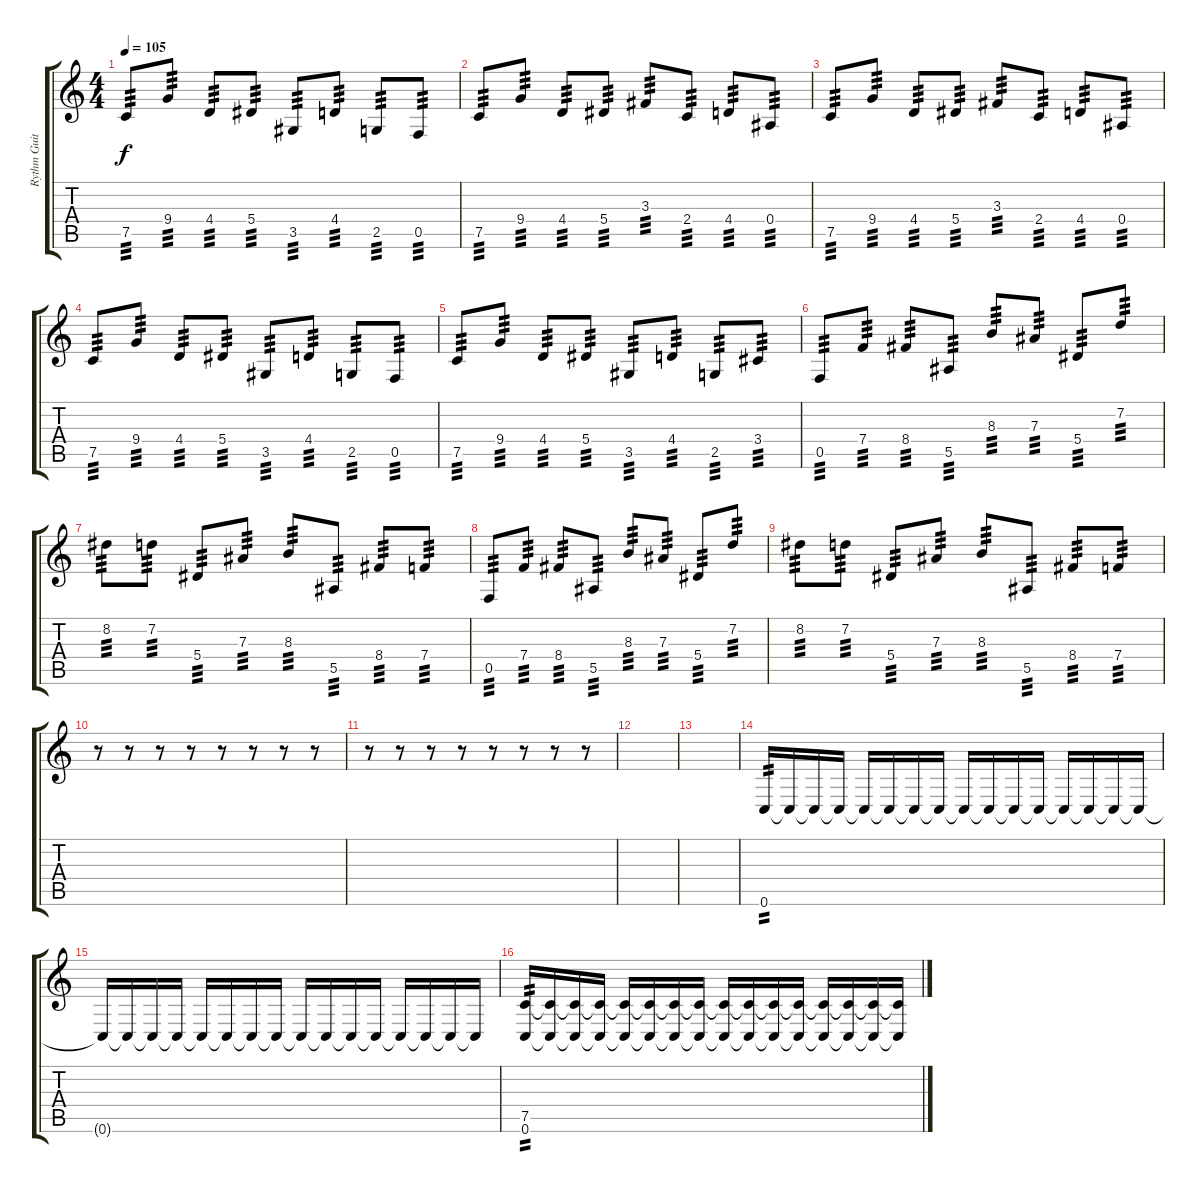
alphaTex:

\track ("Rythm Guitar" "Rythm Guit") {instrument overdrivenguitar}
\staff {score tabs}
\tuning (C4 G3 Eb3 Bb2 F2 C2) {hide}
\ts (4 4)
\tempo 105
\clef g2
\ks c
7.5.8{tp 3 dy f} 9.4.8{tp 3} 4.4.8{tp 3} 5.4.8{tp 3} 3.5.8{tp 3} 4.4.8{tp 3} 2.5.8{tp 3} 0.5.8{tp 3} |
7.5.8{tp 3} 9.4.8{tp 3} 4.4.8{tp 3} 5.4.8{tp 3} 3.3.8{tp 3} 2.4.8{tp 3} 4.4.8{tp 3} 0.4.8{tp 3} |
7.5.8{tp 3} 9.4.8{tp 3} 4.4.8{tp 3} 5.4.8{tp 3} 3.3.8{tp 3} 2.4.8{tp 3} 4.4.8{tp 3} 0.4.8{tp 3} |
7.5.8{tp 3} 9.4.8{tp 3} 4.4.8{tp 3} 5.4.8{tp 3} 3.5.8{tp 3} 4.4.8{tp 3} 2.5.8{tp 3} 0.5.8{tp 3} |
7.5.8{tp 3} 9.4.8{tp 3} 4.4.8{tp 3} 5.4.8{tp 3} 3.5.8{tp 3} 4.4.8{tp 3} 2.5.8{tp 3} 3.4.8{tp 3} |
0.5.8{tp 3} 7.4.8{tp 3} 8.4.8{tp 3} 5.5.8{tp 3} 8.3.8{tp 3} 7.3.8{tp 3} 5.4.8{tp 3} 7.2.8{tp 3} |
8.2.8{tp 3} 7.2.8{tp 3} 5.4.8{tp 3} 7.3.8{tp 3} 8.3.8{tp 3} 5.5.8{tp 3} 8.4.8{tp 3} 7.4.8{tp 3} |
0.5.8{tp 3} 7.4.8{tp 3} 8.4.8{tp 3} 5.5.8{tp 3} 8.3.8{tp 3} 7.3.8{tp 3} 5.4.8{tp 3} 7.2.8{tp 3} |
8.2.8{tp 3} 7.2.8{tp 3} 5.4.8{tp 3} 7.3.8{tp 3} 8.3.8{tp 3} 5.5.8{tp 3} 8.4.8{tp 3} 7.4.8{tp 3} |
r.8 r.8 r.8 r.8 r.8 r.8 r.8 r.8 |
r.8 r.8 r.8 r.8 r.8 r.8 r.8 r.8 |
|
|
0.6.16{tp 2} 0.6{t}.16 0.6{t}.16 0.6{t}.16 0.6{t}.16 0.6{t}.16 0.6{t}.16 0.6{t}.16 0.6{t}.16 0.6{t}.16 0.6{t}.16 0.6{t}.16 0.6{t}.16 0.6{t}.16 0.6{t}.16 0.6{t}.16 |
0.6{t}.16 0.6{t}.16 0.6{t}.16 0.6{t}.16 0.6{t}.16 0.6{t}.16 0.6{t}.16 0.6{t}.16 0.6{t}.16 0.6{t}.16 0.6{t}.16 0.6{t}.16 0.6{t}.16 0.6{t}.16 0.6{t}.16 0.6{t}.16 |
(7.5 0.6).16{tp 2} (7.5{t} 0.6{t}).16 (7.5{t} 0.6{t}).16 (7.5{t} 0.6{t}).16 (7.5{t} 0.6{t}).16 (7.5{t} 0.6{t}).16 (7.5{t} 0.6{t}).16 (7.5{t} 0.6{t}).16 (7.5{t} 0.6{t}).16 (7.5{t} 0.6{t}).16 (7.5{t} 0.6{t}).16 (7.5{t} 0.6{t}).16 (7.5{t} 0.6{t}).16 (7.5{t} 0.6{t}).16 (7.5{t} 0.6{t}).16 (7.5{t} 0.6{t}).16
